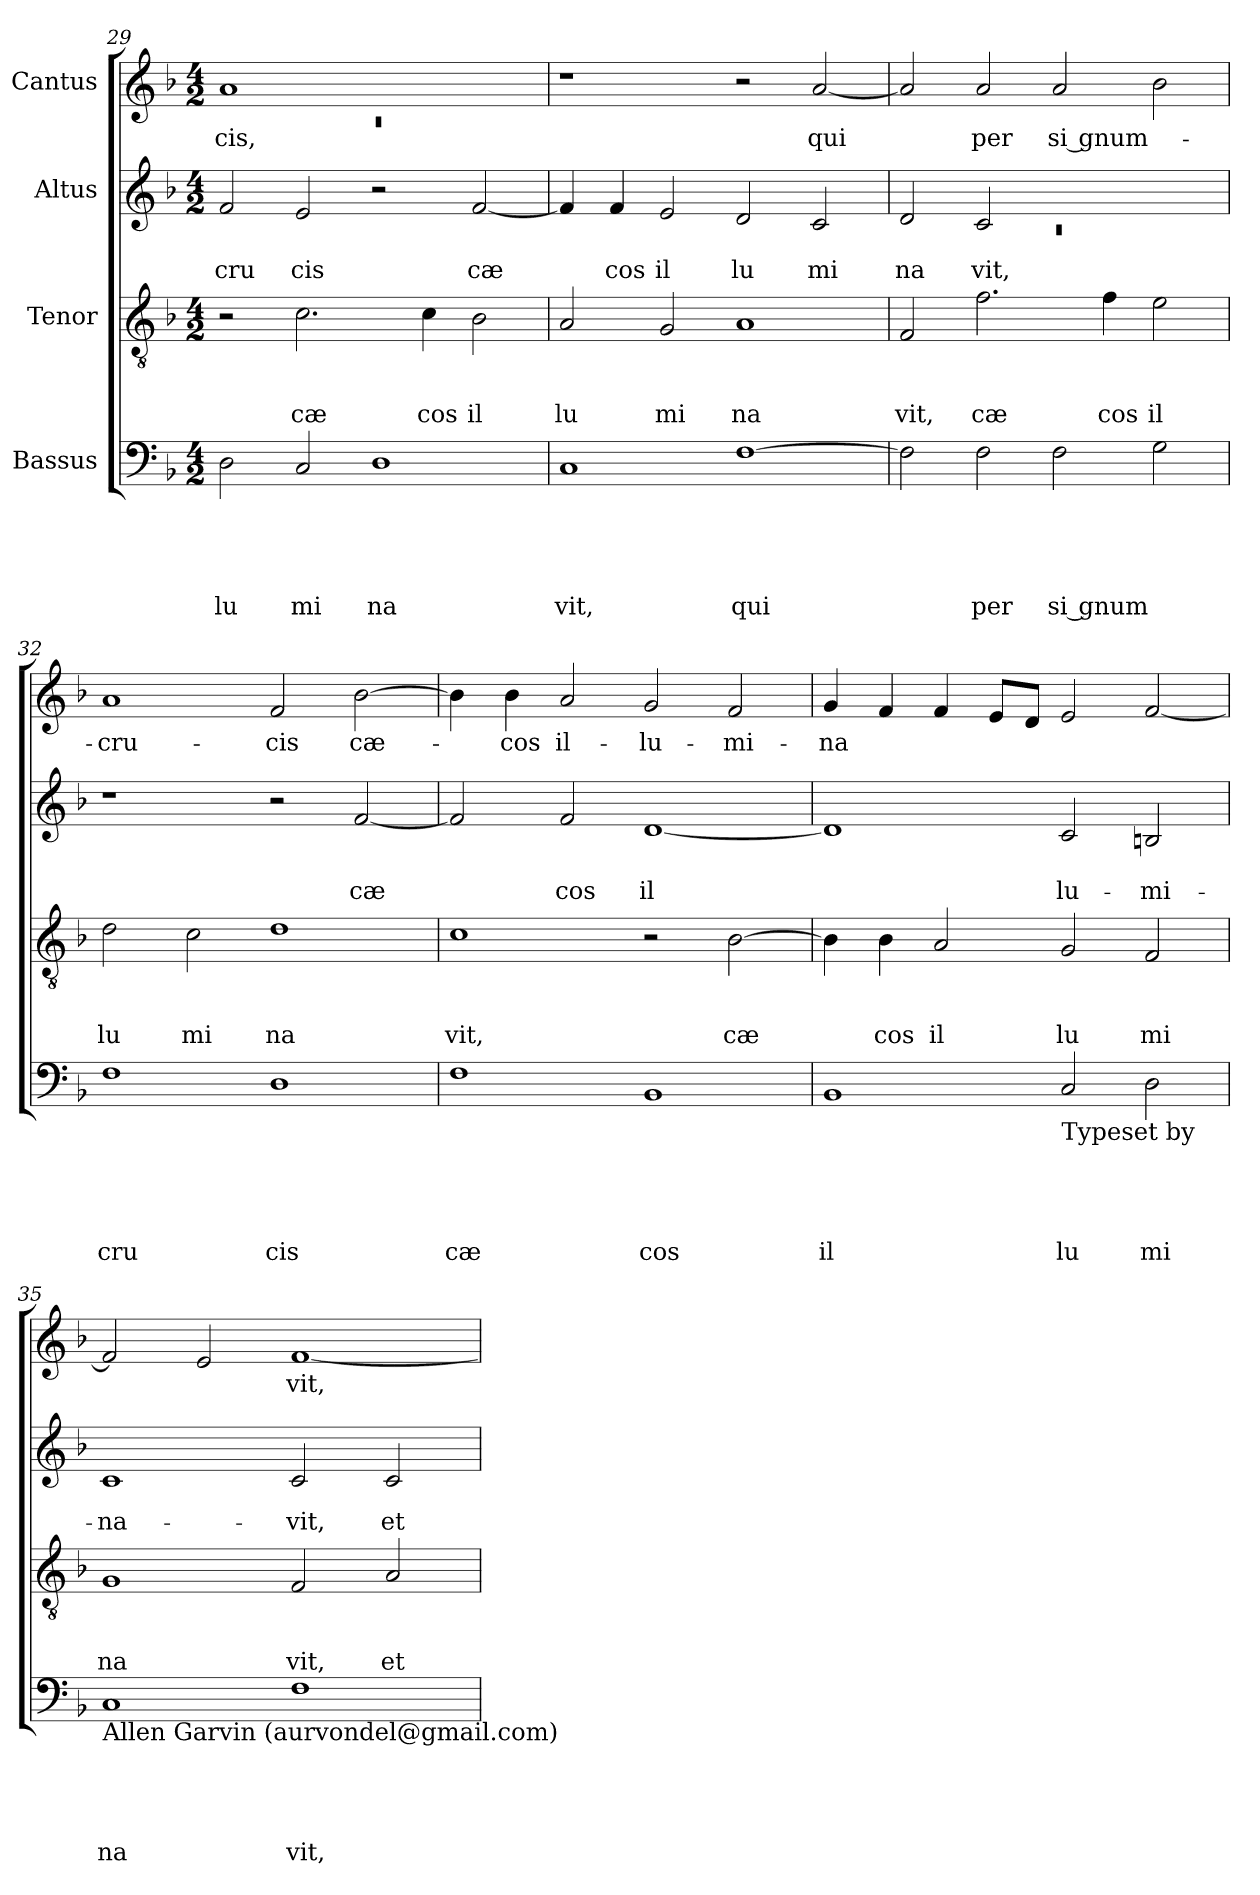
**kern	**text	**text	**text	**text	**text	**kern	**text	**text	**text	**kern	**text	**text	**kern	**text
*part4	*part4	*part4	*part4	*part4	*part4	*part3	*part3	*part3	*part3	*part2	*part2	*part2	*part1	*part1
*staff4	*staff4	*staff4	*staff4	*staff4	*staff4	*staff3	*staff3	*staff3	*staff3	*staff2	*staff2	*staff2	*staff1	*staff1
*I"Bassus	*	*	*	*	*	*I"Tenor	*	*	*	*I"Altus	*	*	*I"Cantus	*
*clefF4	*	*	*	*	*	*clefGv2	*	*	*	*clefG2	*	*	*clefG2	*
*k[b-]	*	*	*	*	*	*k[b-]	*	*	*	*k[b-]	*	*	*k[b-]	*
*F:	*	*	*	*	*	*F:	*	*	*	*F:	*	*	*F:	*
*M4/2	*	*	*	*	*	*M4/2	*	*	*	*M4/2	*	*	*M4/2	*
=29	=29	=29	=29	=29	=29	=29	=29	=29	=29	=29	=29	=29	=29	=29
*	*	*	*	*	*	*	*	*	*	*	*	*	*^	*
!	!	!	!	!	!LO:LY:b	!	!	!	!	!	!	!LO:LY:b	!	!LO:N:vis=1	!LO:LY:b
2D\	.	.	.	.	lu	2r	.	.	.	2f/	.	cru	1a	0rc	-cis,
!	!	!	!	!	!LO:LY:b	!	!	!	!LO:LY:b	!	!	!LO:LY:b	!	!	!
2C/	.	.	.	.	mi	2.c\	.	.	cæ	2e/	.	cis	.	.	.
!	!	!	!	!	!LO:LY:b	!	!	!	!	!	!	!	!	!	!
1D	.	.	.	.	na	.	.	.	.	2r	.	.	1ryy	.	.
!	!	!	!	!	!	!	!	!	!LO:LY:b	!	!	!	!	!	!
.	.	.	.	.	.	4c\	.	.	cos	.	.	.	.	.	.
!	!	!	!	!	!	!	!	!	!LO:LY:b	!	!	!LO:LY:b	!	!	!
.	.	.	.	.	.	2B-\	.	.	il	[<2f/	.	cæ	.	.	.
*	*	*	*	*	*	*	*	*	*	*	*	*	*v	*v	*
=30	=30	=30	=30	=30	=30	=30	=30	=30	=30	=30	=30	=30	=30	=30
!	!	!	!	!	!LO:LY:b	!	!	!	!LO:LY:b	!	!	!	!	!
1C	.	.	.	.	vit,	2A/	.	.	lu	4f/]	.	.	1r	.
!	!	!	!	!	!	!	!	!	!	!	!	!LO:LY:b	!	!
.	.	.	.	.	.	.	.	.	.	4f/	.	cos	.	.
!	!	!	!	!	!	!	!	!	!LO:LY:b	!	!	!LO:LY:b	!	!
.	.	.	.	.	.	2G/	.	.	mi	2e/	.	il	.	.
!	!	!	!	!	!LO:LY:b	!	!	!	!LO:LY:b	!	!	!LO:LY:b	!	!
[>1F	.	.	.	.	qui	1A	.	.	na	2d/	.	lu	2r	.
!	!	!	!	!	!	!	!	!	!	!	!	!LO:LY:b	!	!LO:LY:b
.	.	.	.	.	.	.	.	.	.	2c/	.	mi	[<2a/	qui
=31	=31	=31	=31	=31	=31	=31	=31	=31	=31	=31	=31	=31	=31	=31
*	*	*	*	*	*	*	*	*	*	*^	*	*	*	*
!	!	!	!	!	!	!	!	!	!LO:LY:b	!	!LO:N:vis=1	!	!LO:LY:b	!	!
2F\]	.	.	.	.	.	2F/	.	.	vit,	2d/	0rc	.	na	2a/]	.
!	!	!	!	!	!LO:LY:b	!	!	!	!LO:LY:b	!	!	!	!LO:LY:b	!	!LO:LY:b
2F\	.	.	.	.	per	2.f\	.	.	cæ	2c/	.	.	vit,	2a/	per
!	!	!	!	!	!LO:LY:b	!	!	!	!	!	!	!	!	!	!LO:LY:b
2F\	.	.	.	.	si gnum	.	.	.	.	1ryy	.	.	.	2a/	si gnum-
!	!	!	!	!	!	!	!	!	!LO:LY:b	!	!	!	!	!	!
.	.	.	.	.	.	4f\	.	.	cos	.	.	.	.	.	.
!	!	!	!	!	!	!	!	!	!LO:LY:b	!	!	!	!	!	!
2G\	.	.	.	.	.	2e\	.	.	il	.	.	.	.	2b-\	.
*	*	*	*	*	*	*	*	*	*	*v	*v	*	*	*	*
=32	=32	=32	=32	=32	=32	=32	=32	=32	=32	=32	=32	=32	=32	=32
!	!	!	!	!	!LO:LY:b	!	!	!	!LO:LY:b	!	!	!	!	!LO:LY:b
1F	.	.	.	.	cru	2d\	.	.	lu	1r	.	.	1a	-cru-
!	!	!	!	!	!	!	!	!	!LO:LY:b	!	!	!	!	!
.	.	.	.	.	.	2c\	.	.	mi	.	.	.	.	.
!	!	!	!	!	!LO:LY:b	!	!	!	!LO:LY:b	!	!	!	!	!LO:LY:b
1D	.	.	.	.	cis	1d	.	.	na	2r	.	.	2f/	-cis
!	!	!	!	!	!	!	!	!	!	!	!	!LO:LY:b	!	!LO:LY:b
.	.	.	.	.	.	.	.	.	.	[<2f/	.	cæ	[>2b-\	cæ-
=33	=33	=33	=33	=33	=33	=33	=33	=33	=33	=33	=33	=33	=33	=33
!	!	!	!	!	!LO:LY:b	!	!	!	!LO:LY:b	!	!	!	!	!
1F	.	.	.	.	cæ	1c	.	.	vit,	2f/]	.	.	4b-\]	.
!	!	!	!	!	!	!	!	!	!	!	!	!	!	!LO:LY:b
.	.	.	.	.	.	.	.	.	.	.	.	.	4b-\	-cos
!	!	!	!	!	!	!	!	!	!	!	!	!LO:LY:b	!	!LO:LY:b
.	.	.	.	.	.	.	.	.	.	2f/	.	cos	2a/	il-
!	!	!	!	!	!LO:LY:b	!	!	!	!	!	!	!LO:LY:b	!	!LO:LY:b
1BB-	.	.	.	.	cos	2r	.	.	.	[<1d	.	il	2g/	-lu-
!	!	!	!	!	!	!	!	!	!LO:LY:b	!	!	!	!	!LO:LY:b
.	.	.	.	.	.	[<2B-\	.	.	cæ	.	.	.	2f/	-mi-
!!LO:LB:g=z
=34	=34	=34	=34	=34	=34	=34	=34	=34	=34	=34	=34	=34	=34	=34
!	!	!	!	!	!LO:LY:b	!	!	!	!	!	!	!	!	!LO:LY:b
1BB-	.	.	.	.	il	4B-\]	.	.	.	1d]	.	.	4g/	-na
!	!	!	!	!	!	!	!	!	!LO:LY:b	!	!	!	!	!
.	.	.	.	.	.	4B-\	.	.	cos	.	.	.	4f/	.
!	!	!	!	!	!	!	!	!	!LO:LY:b	!	!	!	!	!
.	.	.	.	.	.	2A/	.	.	il	.	.	.	4f/	.
.	.	.	.	.	.	.	.	.	.	.	.	.	8e/L	.
.	.	.	.	.	.	.	.	.	.	.	.	.	8d/J	.
!LO:TX:b:t=Typeset by	!	!	!	!	!	!	!	!	!	!	!	!	!	!
!	!	!	!	!	!LO:LY:b	!	!	!	!LO:LY:b	!	!	!LO:LY:b	!	!
2C/	.	.	.	.	lu	2G/	.	.	lu	2c/	.	lu-	2e/	.
!	!	!	!	!	!LO:LY:b	!	!	!	!LO:LY:b	!	!	!LO:LY:b	!	!
2D\	.	.	.	.	mi	2F/	.	.	mi	2Bn/	.	-mi-	[<2f/	.
=35	=35	=35	=35	=35	=35	=35	=35	=35	=35	=35	=35	=35	=35	=35
!LO:TX:b:t=Allen Garvin (aurvondel@gmail.com)	!	!	!	!	!	!	!	!	!	!	!	!	!	!
!	!	!	!	!	!LO:LY:b	!	!	!	!LO:LY:b	!	!	!LO:LY:b	!	!
1C	.	.	.	.	na	1G	.	.	na	1c	.	-na-	2f/]	.
.	.	.	.	.	.	.	.	.	.	.	.	.	2e/	.
!	!	!	!	!	!LO:LY:b	!	!	!	!LO:LY:b	!	!	!LO:LY:b	!	!LO:LY:b
1F	.	.	.	.	vit,	2F/	.	.	vit,	2c/	.	-vit,	[<1f	vit,
!	!	!	!	!	!	!	!	!	!LO:LY:b	!	!	!LO:LY:b	!	!
.	.	.	.	.	.	2A/	.	.	et	2c/	.	et	.	.
=	=	=	=	=	=	=	=	=	=	=	=	=	=	=
*-	*-	*-	*-	*-	*-	*-	*-	*-	*-	*-	*-	*-	*-	*-
